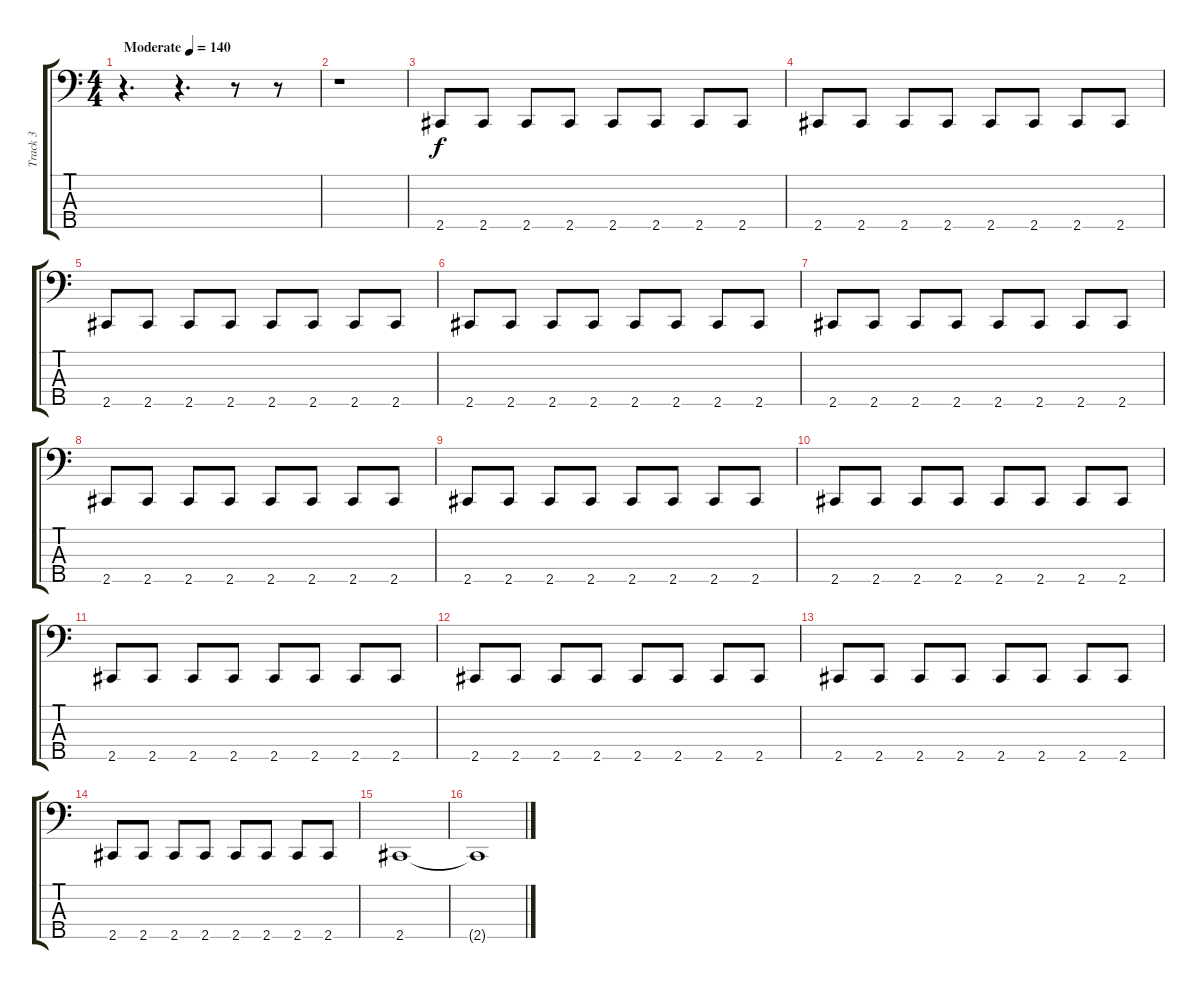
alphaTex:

\track ("Track 3" "Track 3") {instrument electricbassfinger}
\staff {score tabs}
\tuning (G2 D2 A1 E1 B0) {hide}
\ts (4 4)
\tempo (140 "Moderate")
\clef f4
\ks c
r.4{d dy f instrument electricbassfinger} r.4{d} r.8 r.8 |
r.1 |
2.5.8 2.5.8 2.5.8 2.5.8 2.5.8 2.5.8 2.5.8 2.5.8 |
2.5.8 2.5.8 2.5.8 2.5.8 2.5.8 2.5.8 2.5.8 2.5.8 |
2.5.8 2.5.8 2.5.8 2.5.8 2.5.8 2.5.8 2.5.8 2.5.8 |
2.5.8 2.5.8 2.5.8 2.5.8 2.5.8 2.5.8 2.5.8 2.5.8 |
2.5.8 2.5.8 2.5.8 2.5.8 2.5.8 2.5.8 2.5.8 2.5.8 |
2.5.8 2.5.8 2.5.8 2.5.8 2.5.8 2.5.8 2.5.8 2.5.8 |
2.5.8 2.5.8 2.5.8 2.5.8 2.5.8 2.5.8 2.5.8 2.5.8 |
2.5.8 2.5.8 2.5.8 2.5.8 2.5.8 2.5.8 2.5.8 2.5.8 |
2.5.8 2.5.8 2.5.8 2.5.8 2.5.8 2.5.8 2.5.8 2.5.8 |
2.5.8 2.5.8 2.5.8 2.5.8 2.5.8 2.5.8 2.5.8 2.5.8 |
2.5.8 2.5.8 2.5.8 2.5.8 2.5.8 2.5.8 2.5.8 2.5.8 |
2.5.8 2.5.8 2.5.8 2.5.8 2.5.8 2.5.8 2.5.8 2.5.8 |
2.5.1 |
2.5{t}.1
